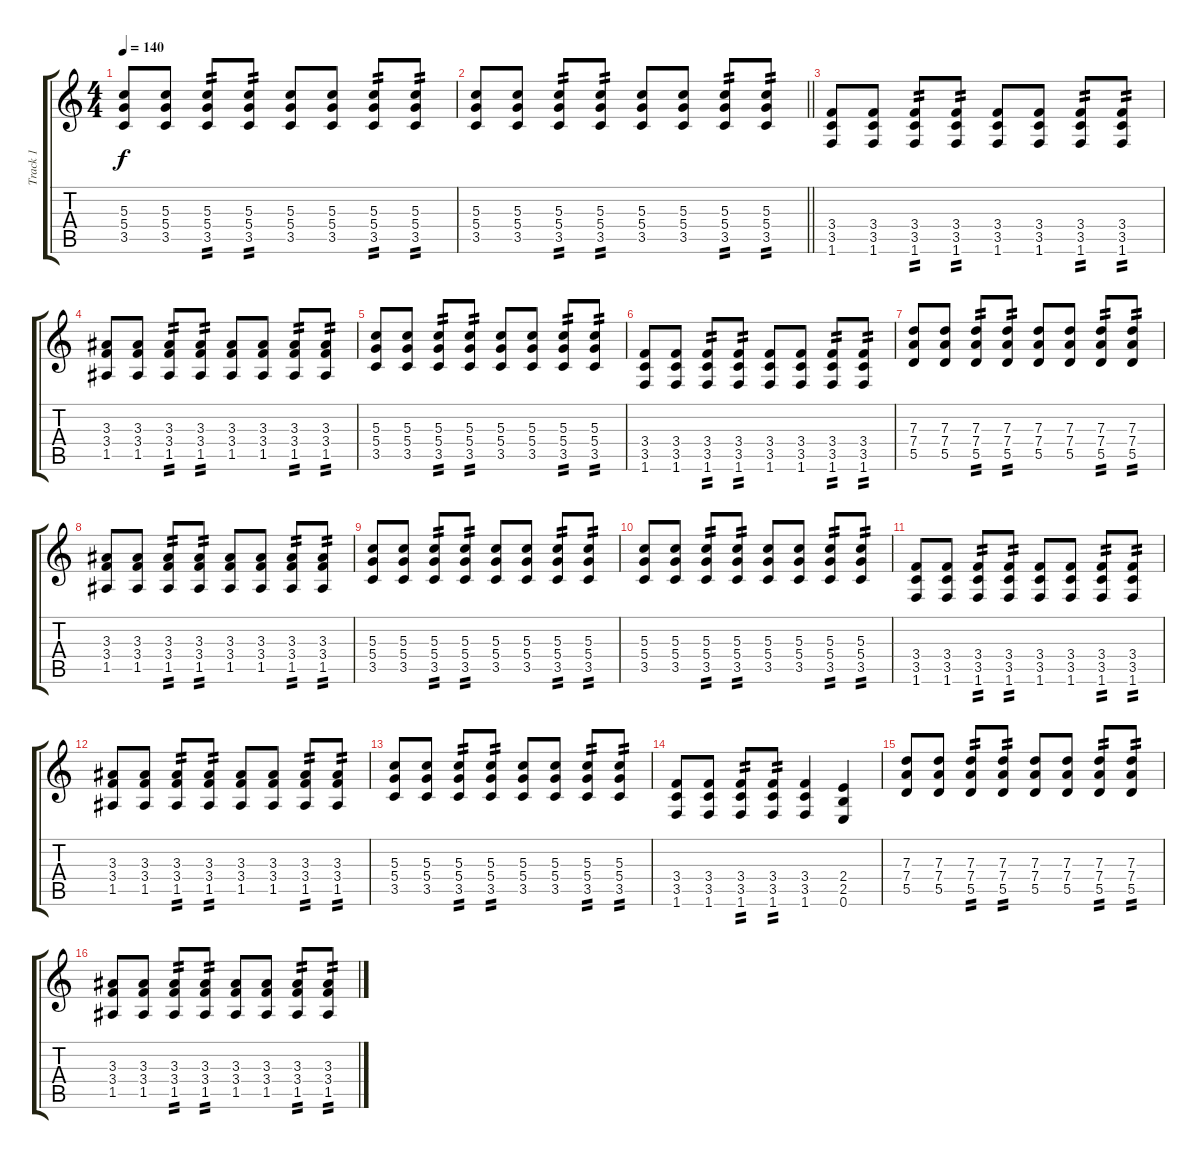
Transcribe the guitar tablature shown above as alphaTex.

\track ("Track 1" "Track 1") {instrument distortionguitar}
\staff {score tabs}
\tuning (E4 B3 G3 D3 A2 E2) {hide}
\ts (4 4)
\tempo 140
\clef g2
\ks c
(5.3 5.4 3.5).8{dy f} (5.3 5.4 3.5).8 (5.3 5.4 3.5).8{tp 2} (5.3 5.4 3.5).8{tp 2} (5.3 5.4 3.5).8 (5.3 5.4 3.5).8 (5.3 5.4 3.5).8{tp 2} (5.3 5.4 3.5).8{tp 2} |
\barLineRight lightlight
(5.3 5.4 3.5).8 (5.3 5.4 3.5).8 (5.3 5.4 3.5).8{tp 2} (5.3 5.4 3.5).8{tp 2} (5.3 5.4 3.5).8 (5.3 5.4 3.5).8 (5.3 5.4 3.5).8{tp 2} (5.3 5.4 3.5).8{tp 2} |
(3.4 3.5 1.6).8 (3.4 3.5 1.6).8 (3.4 3.5 1.6).8{tp 2} (3.4 3.5 1.6).8{tp 2} (3.4 3.5 1.6).8 (3.4 3.5 1.6).8 (3.4 3.5 1.6).8{tp 2} (3.4 3.5 1.6).8{tp 2} |
(3.3 3.4 1.5).8 (3.3 3.4 1.5).8 (3.3 3.4 1.5).8{tp 2} (3.3 3.4 1.5).8{tp 2} (3.3 3.4 1.5).8 (3.3 3.4 1.5).8 (3.3 3.4 1.5).8{tp 2} (3.3 3.4 1.5).8{tp 2} |
(5.3 5.4 3.5).8 (5.3 5.4 3.5).8 (5.3 5.4 3.5).8{tp 2} (5.3 5.4 3.5).8{tp 2} (5.3 5.4 3.5).8 (5.3 5.4 3.5).8 (5.3 5.4 3.5).8{tp 2} (5.3 5.4 3.5).8{tp 2} |
(3.4 3.5 1.6).8 (3.4 3.5 1.6).8 (3.4 3.5 1.6).8{tp 2} (3.4 3.5 1.6).8{tp 2} (3.4 3.5 1.6).8 (3.4 3.5 1.6).8 (3.4 3.5 1.6).8{tp 2} (3.4 3.5 1.6).8{tp 2} |
(7.3 7.4 5.5).8 (7.3 7.4 5.5).8 (7.3 7.4 5.5).8{tp 2} (7.3 7.4 5.5).8{tp 2} (7.3 7.4 5.5).8 (7.3 7.4 5.5).8 (7.3 7.4 5.5).8{tp 2} (7.3 7.4 5.5).8{tp 2} |
(3.3 3.4 1.5).8 (3.3 3.4 1.5).8 (3.3 3.4 1.5).8{tp 2} (3.3 3.4 1.5).8{tp 2} (3.3 3.4 1.5).8 (3.3 3.4 1.5).8 (3.3 3.4 1.5).8{tp 2} (3.3 3.4 1.5).8{tp 2} |
(5.3 5.4 3.5).8 (5.3 5.4 3.5).8 (5.3 5.4 3.5).8{tp 2} (5.3 5.4 3.5).8{tp 2} (5.3 5.4 3.5).8 (5.3 5.4 3.5).8 (5.3 5.4 3.5).8{tp 2} (5.3 5.4 3.5).8{tp 2} |
(5.3 5.4 3.5).8 (5.3 5.4 3.5).8 (5.3 5.4 3.5).8{tp 2} (5.3 5.4 3.5).8{tp 2} (5.3 5.4 3.5).8 (5.3 5.4 3.5).8 (5.3 5.4 3.5).8{tp 2} (5.3 5.4 3.5).8{tp 2} |
(3.4 3.5 1.6).8 (3.4 3.5 1.6).8 (3.4 3.5 1.6).8{tp 2} (3.4 3.5 1.6).8{tp 2} (3.4 3.5 1.6).8 (3.4 3.5 1.6).8 (3.4 3.5 1.6).8{tp 2} (3.4 3.5 1.6).8{tp 2} |
(3.3 3.4 1.5).8 (3.3 3.4 1.5).8 (3.3 3.4 1.5).8{tp 2} (3.3 3.4 1.5).8{tp 2} (3.3 3.4 1.5).8 (3.3 3.4 1.5).8 (3.3 3.4 1.5).8{tp 2} (3.3 3.4 1.5).8{tp 2} |
(5.3 5.4 3.5).8 (5.3 5.4 3.5).8 (5.3 5.4 3.5).8{tp 2} (5.3 5.4 3.5).8{tp 2} (5.3 5.4 3.5).8 (5.3 5.4 3.5).8 (5.3 5.4 3.5).8{tp 2} (5.3 5.4 3.5).8{tp 2} |
(3.4 3.5 1.6).8 (3.4 3.5 1.6).8 (3.4 3.5 1.6).8{tp 2} (3.4 3.5 1.6).8{tp 2} (3.4 3.5 1.6).4 (2.4 2.5 0.6).4 |
(7.3 7.4 5.5).8 (7.3 7.4 5.5).8 (7.3 7.4 5.5).8{tp 2} (7.3 7.4 5.5).8{tp 2} (7.3 7.4 5.5).8 (7.3 7.4 5.5).8 (7.3 7.4 5.5).8{tp 2} (7.3 7.4 5.5).8{tp 2} |
(3.3 3.4 1.5).8 (3.3 3.4 1.5).8 (3.3 3.4 1.5).8{tp 2} (3.3 3.4 1.5).8{tp 2} (3.3 3.4 1.5).8 (3.3 3.4 1.5).8 (3.3 3.4 1.5).8{tp 2} (3.3 3.4 1.5).8{tp 2}
